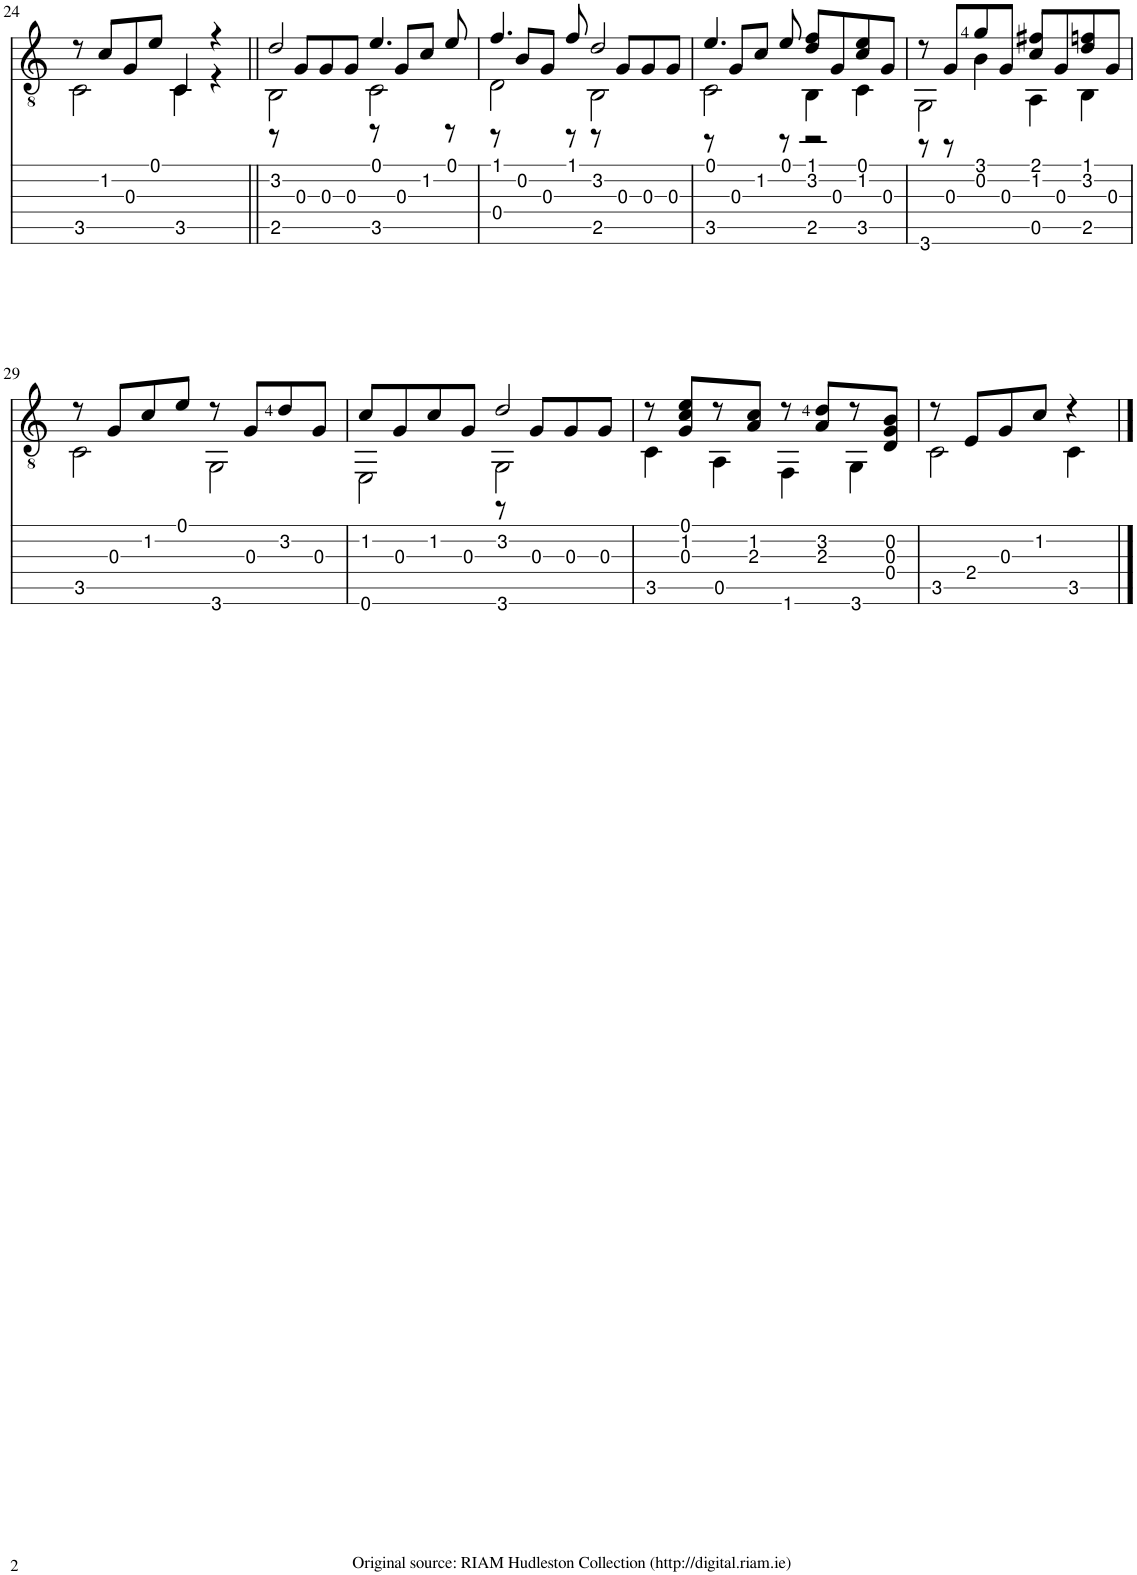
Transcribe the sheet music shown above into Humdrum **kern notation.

**kern	**kern
*part1	*part1
*staff2	*staff1
*I"Guitar	*
*I'Guit.	*
!!LO:PB:g=z
*	*clefGv2
*k[]	*k[]
*M2/2	*M2/2
=24	=24
*^	*^
8r	2C	8r	2C\
8cL	.	8c/L	.
8G	.	8G/	.
8eJ	.	8e/J	.
4C	4C	4C/	4C\
4r	4r	4r	4r
=25||	=25||	=25||	=25||
*	*^	*	*^
2d	2BB	8r	2d/	2BB\	8r
.	.	8GL	.	.	8G/L
.	.	8G	.	.	8G/
.	.	8GJ	.	.	8G/J
4.e	2C	8r	4.e/	2C\	8r
.	.	8GL	.	.	8G/L
.	.	8cJ	.	.	8c/J
8e	.	8r	8e/	.	8r
=26	=26	=26	=26	=26	=26
4.f	2D	8r	4.f/	2D\	8r
.	.	8BL	.	.	8B/L
.	.	8GJ	.	.	8G/J
8f	.	8r	8f/	.	8r
2d	2BB	8r	2d/	2BB\	8r
.	.	8GL	.	.	8G/L
.	.	8G	.	.	8G/
.	.	8GJ	.	.	8G/J
=27	=27	=27	=27	=27	=27
4.e	2C	8r	4.e/	2C\	8r
.	.	8GL	.	.	8G/L
.	.	8cJ	.	.	8c/J
8e	.	8r	8e/	.	8r
8d\ 8f\L	4BB	2r	8d/ 8f/L	4BB\	2r
8G	.	.	8G/	.	.
8c\ 8e\	4C	.	8c/ 8e/	4C\	.
8GJ	.	.	8G/J	.	.
=28	=28	=28	=28	=28	=28
8r	2GG	8r	8r	2GG\	8r
8GL	.	8r	8G/L	.	8r
8g	.	4B	8g/	.	4B\
8GJ	.	.	8G/J	.	.
8c\ 8f#\L	4AA	2ryy	8c/ 8f#X/L	4AA\	2ryy
8G	.	.	8G/	.	.
8d\ 8f\	4BB	.	8d/ 8fn/	4BB\	.
8GJ	.	.	8G/J	.	.
*	*v	*v	*	*	*
*	*	*	*v	*v
!!LO:LB:g=z
=29	=29	=29	=29
8r	2C	8r	2C\
8GL	.	8G/L	.
8c	.	8c/	.
8eJ	.	8e/J	.
8r	2GG	8r	2GG\
8GL	.	8G/L	.
8d	.	8d/	.
8GJ	.	8G/J	.
=30	=30	=30	=30
*	*^	*	*^
8cL	2EE	2ryy	8c/L	2EE\	2ryy
8G	.	.	8G/	.	.
8c	.	.	8c/	.	.
8GJ	.	.	8G/J	.	.
2d	2GG	8r	2d/	2GG\	8r
.	.	8GL	.	.	8G/L
.	.	8G	.	.	8G/
.	.	8GJ	.	.	8G/J
*	*v	*v	*	*	*
*	*	*	*v	*v
=31	=31	=31	=31
8r	4C	8r	4C\
8G 8c 8e	.	8G/ 8c/ 8e/L	.
8r	4AA	8r	4AA\
8A 8c	.	8A/ 8c/J	.
8r	4FF	8r	4FF\
8A 8d	.	8A/ 8d/L	.
8r	4GG	8r	4GG\
8D 8G 8B	.	8D/ 8G/ 8B/J	.
=32	=32	=32	=32
8r	2C	8r	2C\
8EL	.	8E/L	.
8G	.	8G/	.
8cJ	.	8c/J	.
4r	4C	4r	4C\
*v	*v	*	*
*	*v	*v
==	==
*-	*-
